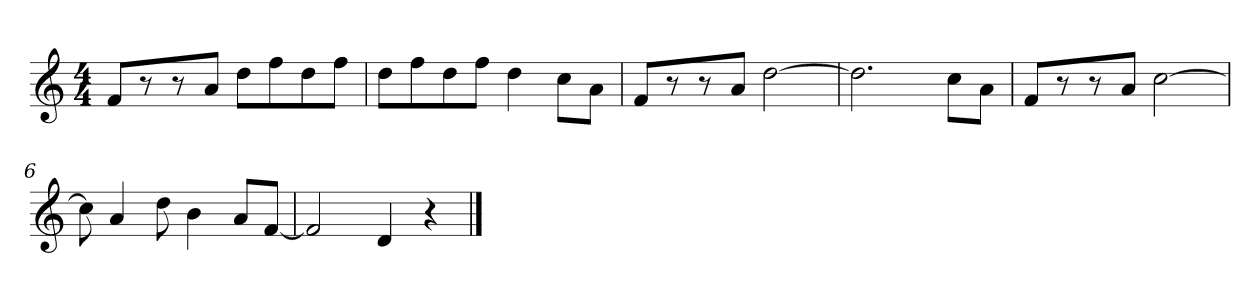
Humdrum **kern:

**kern
*part1
*staff1
*clefG2
*k[]
*C:
*M4/4
=1
8f/L
8r
8r
8a/J
8dd\L
8ff\
8dd\
8ff\J
=2
8dd\L
8ff\
8dd\
8ff\J
4dd\
8cc\L
8a\J
=3
8f/L
8r
8r
8a/J
[2dd\
=4
2.dd\]
8cc\L
8a\J
=5
8f/L
8r
8r
8a/J
[2cc\
!!LO:LB:g=z
=6
8cc\]
4a/
8dd\
4b\
8a/L
[8f/J
=7
2f/]
4d/
4r
==
*-
